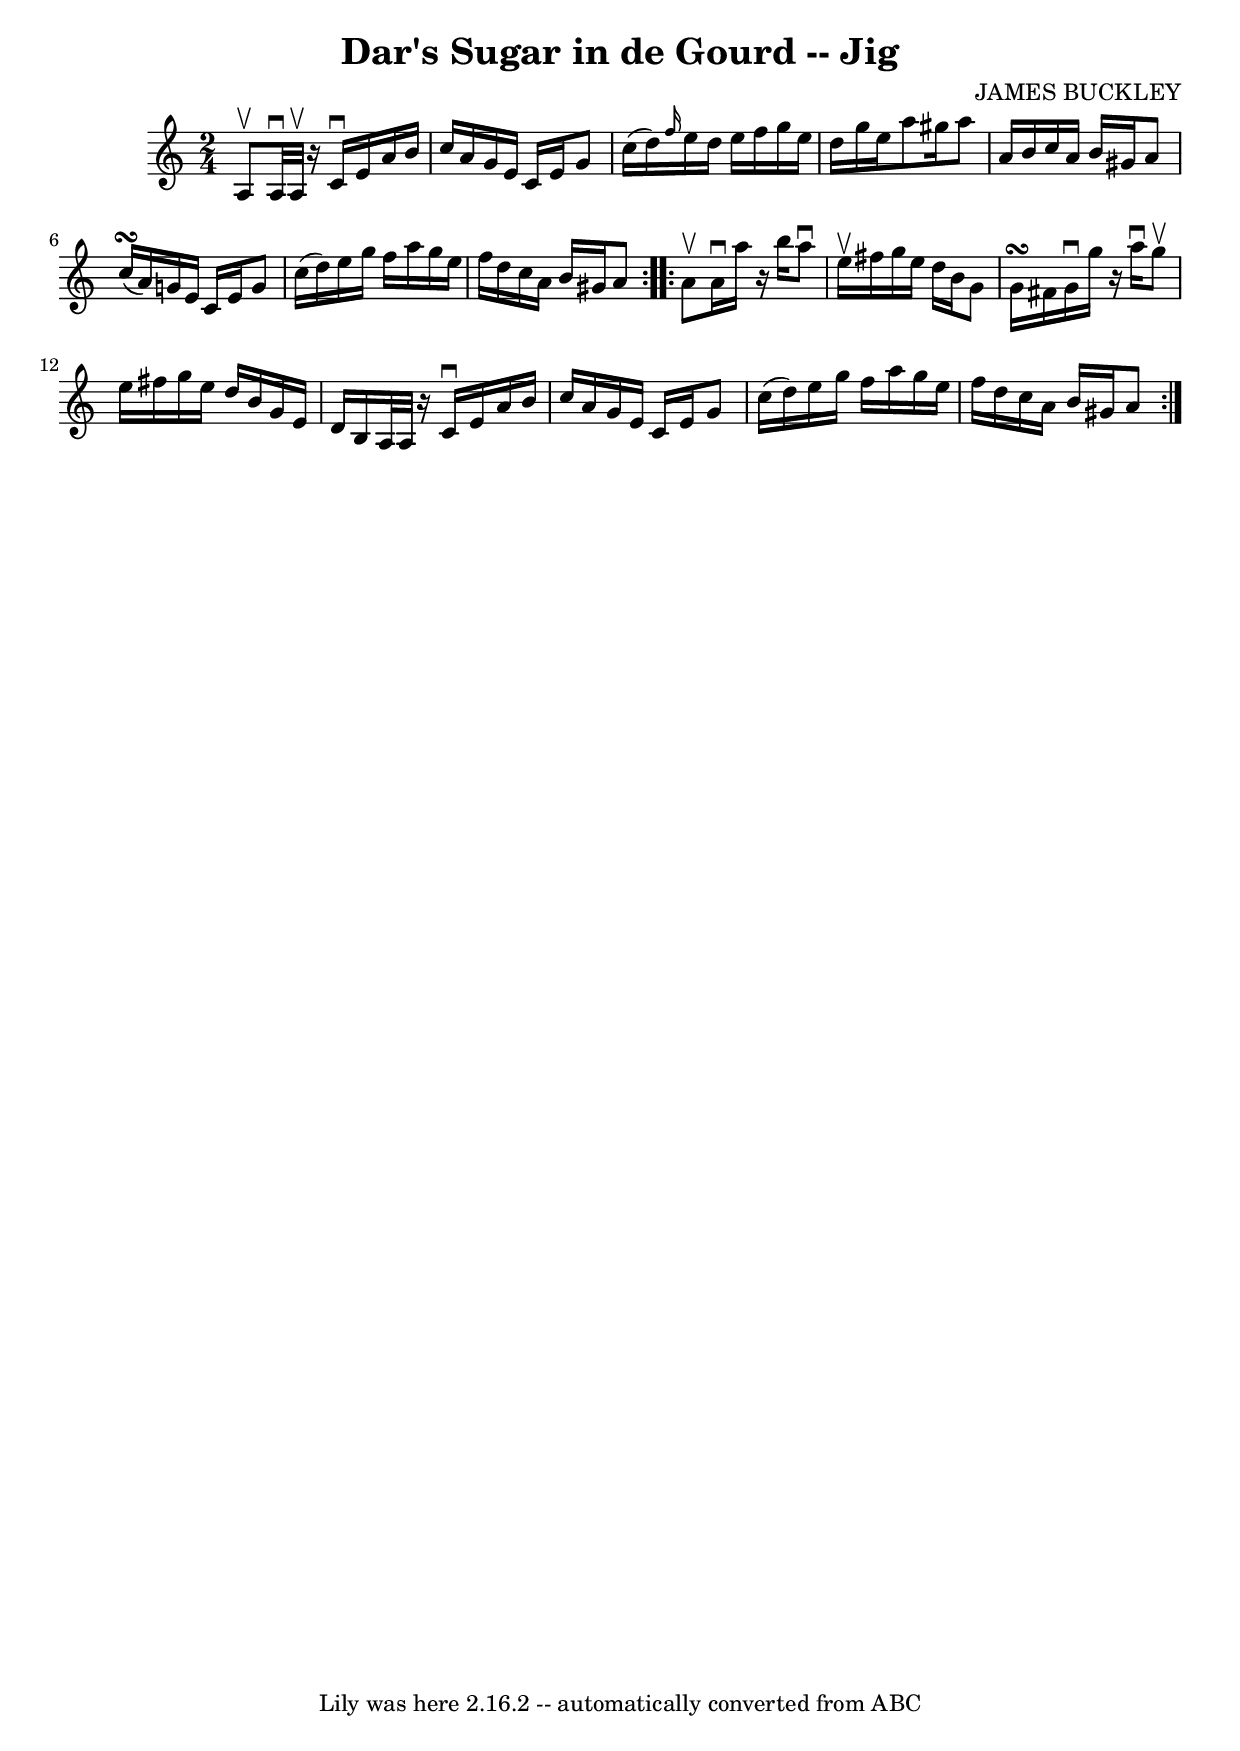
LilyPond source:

\version "2.16.2"
\include "Mammoth.ily"
\header {
  %% book = "Ryan's Mammoth Collection"
  composer = "JAMES BUCKLEY"
  crossRefNumber = "1"
  footnotes = "\\\\118 666"
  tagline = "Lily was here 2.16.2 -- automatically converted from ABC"
  title = "Dar's Sugar in de Gourd -- Jig"

}
voicedefault =  {



  \repeat volta 2 {

    \time 2/4 
    \key a \minor
    a8^\upbow |
    a32^\downbow a32^\upbow   
    r16 c'16^\downbow e'16 a'16 b'16 c''16 a'16    |
    g'16   
    e'16 c'16 e'16 g'8 c''16 (d''16)   |
    \grace {    
      f''16  
    } e''16 d''16 e''16 f''16 g''16 e''16 d''16 g''16 
    |
    e''16 a''8 gis''16 a''8 a'16 b'16    |
    
    c''16 a'16 b'16 gis'16 a'8 c''16 (\turn a'16)   |
    
    g'!16 e'16 c'16 e'16 g'8 c''16 (d''16)   |
    e''16 
    g''16 f''16 a''16 g''16 e''16 f''16 d''16    |
    
    c''16 a'16 b'16 gis'16 a'8  
  }     
  \repeat volta 2 {
    a'8^\upbow 
    |
    a'16^\downbow a''16    r16 b''16 a''8^\downbow e''16^\upbow fis''16    |
    g''16 e''16 d''16 b'16 g'8 g'16 
    \turn fis'16    |
    g'16^\downbow g''16    r16 a''16^\downbow   
    g''8^\upbow e''16 fis''16    |
    g''16 e''16 d''16 b'16   
    g'16 e'16 d'16 b16    |
    a32 a32    r16 c'16^\downbow 
    e'16 a'16 b'16 c''16 a'16    |
    g'16 e'16 c'16    
    e'16 g'8 c''16 (d''16)   |
    e''16 g''16 f''16    
    a''16 g''16 e''16 f''16 d''16    |
    c''16 a'16 b'16   
    gis'16 a'8    
  }   

}

\score{
  <<

    \context Staff="default"
    {
      \voicedefault 
      
    }

  >>
  \layout {
    
  }
  \midi {
  }

}
